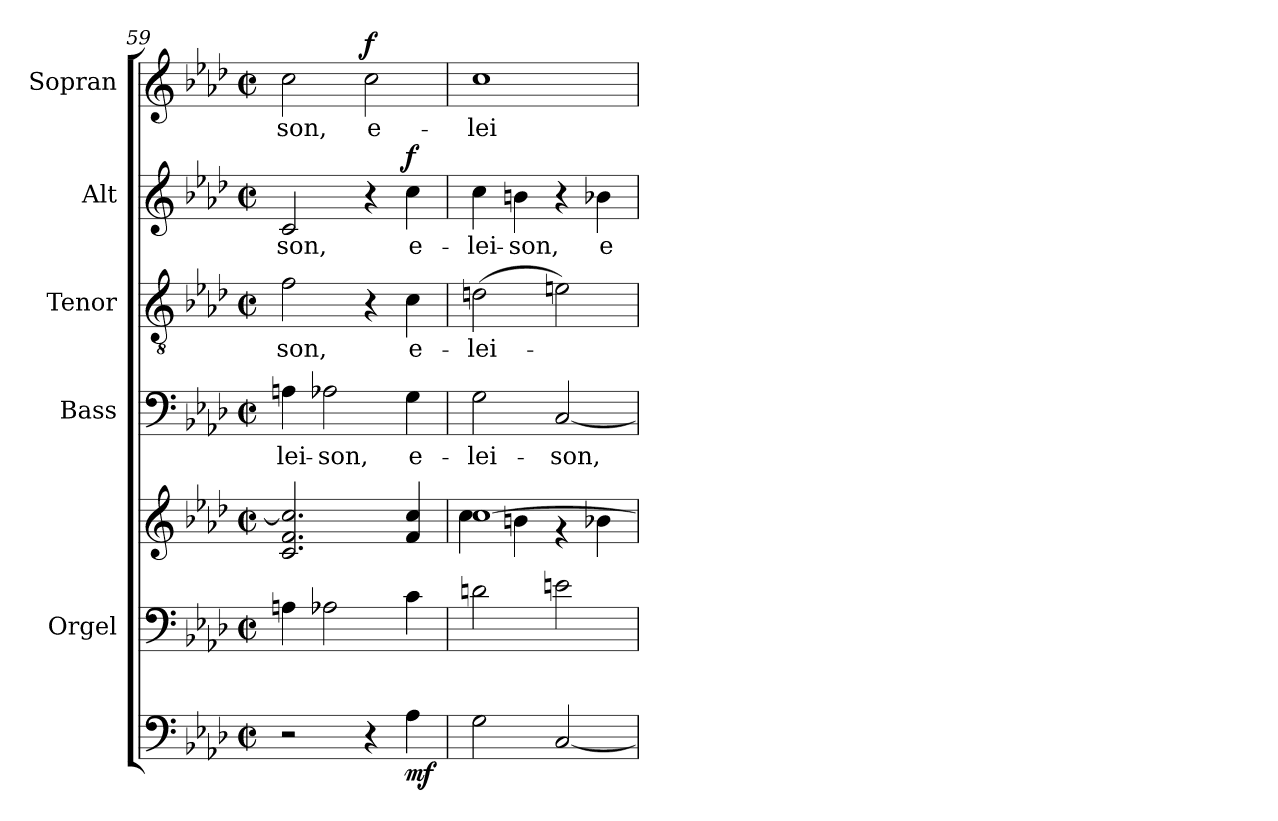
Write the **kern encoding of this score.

**kern	**dynam	**kern	**kern	**kern	**text	**kern	**text	**kern	**text	**dynam	**kern	**text	**dynam
*part6	*part6	*part5	*part5	*part4	*part4	*part3	*part3	*part2	*part2	*part2	*part1	*part1	*part1
*staff7	*staff7	*staff6	*staff5	*staff4	*staff4	*staff3	*staff3	*staff2	*staff2	*staff2	*staff1	*staff1	*staff1
*	*	*I"Orgel	*	*I"Bass	*	*I"Tenor	*	*I"Alt	*	*	*I"Sopran	*	*
*	*	*I'Org.	*	*I'B	*	*I'T	*	*I'A	*	*	*I'S	*	*
!!LO:PB:g=z
*clefF4	*	*clefF4	*clefG2	*clefF4	*	*clefGv2	*	*clefG2	*	*	*clefG2	*	*
*ITrd7c12	*	*	*	*	*	*	*	*	*	*	*	*	*
*k[b-e-a-d-]	*	*k[b-e-a-d-]	*k[b-e-a-d-]	*k[b-e-a-d-]	*	*k[b-e-a-d-]	*	*k[b-e-a-d-]	*	*	*k[b-e-a-d-]	*	*
*A-:	*	*A-:	*A-:	*A-:	*	*A-:	*	*A-:	*	*	*A-:	*	*
*M2/2	*	*M2/2	*M2/2	*M2/2	*	*M2/2	*	*M2/2	*	*	*M2/2	*	*
*met(c|)	*	*met(c|)	*met(c|)	*met(c|)	*	*met(c|)	*	*met(c|)	*	*	*met(c|)	*	*
=59	=59	=59	=59	=59	=59	=59	=59	=59	=59	=59	=59	=59	=59
!	!	!	!	!	!LO:LY:b	!	!LO:LY:b	!	!LO:LY:b	!	!	!LO:LY:b	!
2r	.	4An\	2.c/ 2.f/ 2.cc/]	4An\	-lei-	2f\	-son,	2c/	-son,	.	2cc\	-son,	.
!	!	!	!	!	!LO:LY:b	!	!	!	!	!	!	!	!
.	.	2A-X\	.	2A-X\	-son,	.	.	.	.	.	.	.	.
!	!	!	!	!	!	!	!	!	!	!	!	!LO:LY:b	!LO:DY:a
4r	.	.	.	.	.	4r	.	4r	.	.	2cc\	e-	f
!	!LO:DY:b	!	!	!	!LO:LY:b	!	!LO:LY:b	!	!LO:LY:b	!LO:DY:a	!	!	!
4AA-\	mf	4c\	4f/ 4cc/	4G\	e-	4c\	e-	4cc\	e-	f	.	.	.
=60	=60	=60	=60	=60	=60	=60	=60	=60	=60	=60	=60	=60	=60
*	*	*	*^	*	*	*	*	*	*	*	*	*	*
!	!	!	!	!	!	!LO:LY:b	!	!LO:LY:b	!	!LO:LY:b	!	!	!LO:LY:b	!
2GG\	.	2dn\	[>1cc	4cc\	2G\	-lei-	(>2dn\	-lei-	4cc\	-lei-	.	1cc	-lei-	.
!	!	!	!	!	!	!	!	!	!	!LO:LY:b	!	!	!	!
.	.	.	.	4bn\	.	.	.	.	4bn\	-son,	.	.	.	.
!	!	!	!	!	!	!LO:LY:b	!	!	!	!	!	!	!	!
[2CC/	.	2en\	.	4rg	[2C/	-son,	2en\)	.	4r	.	.	.	.	.
!	!	!	!	!	!	!	!	!	!	!LO:LY:b	!	!	!	!
.	.	.	.	4b-X\	.	.	.	.	4b-X\	e-	.	.	.	.
*	*	*	*v	*v	*	*	*	*	*	*	*	*	*	*
=	=	=	=	=	=	=	=	=	=	=	=	=	=
*-	*-	*-	*-	*-	*-	*-	*-	*-	*-	*-	*-	*-	*-
